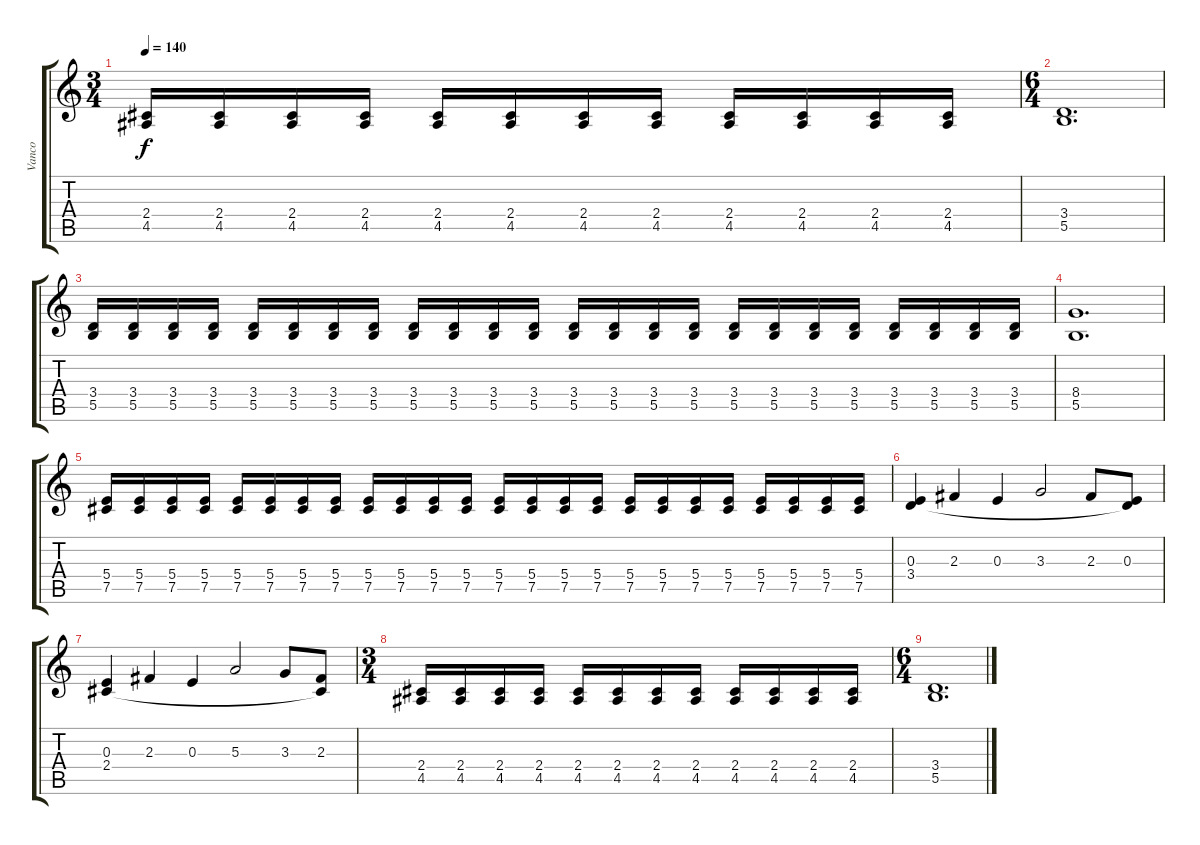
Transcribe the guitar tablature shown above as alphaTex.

\track ("Vanco" "Vanco") {instrument distortionguitar}
\staff {score tabs}
\tuning (Db4 Ab3 E3 B2 Gb2 Db2) {hide}
\ts (3 4)
\tempo 140
\clef g2
\ks c
(2.4 4.5).16{dy f} (2.4 4.5).16 (2.4 4.5).16 (2.4 4.5).16 (2.4 4.5).16 (2.4 4.5).16 (2.4 4.5).16 (2.4 4.5).16 (2.4 4.5).16 (2.4 4.5).16 (2.4 4.5).16 (2.4 4.5).16 |
\ts (6 4)
(3.4 5.5).1{d} |
(3.4 5.5).16 (3.4 5.5).16 (3.4 5.5).16 (3.4 5.5).16 (3.4 5.5).16 (3.4 5.5).16 (3.4 5.5).16 (3.4 5.5).16 (3.4 5.5).16 (3.4 5.5).16 (3.4 5.5).16 (3.4 5.5).16 (3.4 5.5).16 (3.4 5.5).16 (3.4 5.5).16 (3.4 5.5).16 (3.4 5.5).16 (3.4 5.5).16 (3.4 5.5).16 (3.4 5.5).16 (3.4 5.5).16 (3.4 5.5).16 (3.4 5.5).16 (3.4 5.5).16 |
(8.4 5.5).1{d} |
(5.4 7.5).16 (5.4 7.5).16 (5.4 7.5).16 (5.4 7.5).16 (5.4 7.5).16 (5.4 7.5).16 (5.4 7.5).16 (5.4 7.5).16 (5.4 7.5).16 (5.4 7.5).16 (5.4 7.5).16 (5.4 7.5).16 (5.4 7.5).16 (5.4 7.5).16 (5.4 7.5).16 (5.4 7.5).16 (5.4 7.5).16 (5.4 7.5).16 (5.4 7.5).16 (5.4 7.5).16 (5.4 7.5).16 (5.4 7.5).16 (5.4 7.5).16 (5.4 7.5).16 |
(0.3 3.4).4 2.3.4 0.3.4 3.3.2 2.3.8 (0.3 3.4{t}).8 |
(0.3 2.4).4 2.3.4 0.3.4 5.3.2 3.3.8 (2.3 2.4{t}).8 |
\ts (3 4)
(2.4 4.5).16 (2.4 4.5).16 (2.4 4.5).16 (2.4 4.5).16 (2.4 4.5).16 (2.4 4.5).16 (2.4 4.5).16 (2.4 4.5).16 (2.4 4.5).16 (2.4 4.5).16 (2.4 4.5).16 (2.4 4.5).16 |
\ts (6 4)
(3.4 5.5).1{d}
